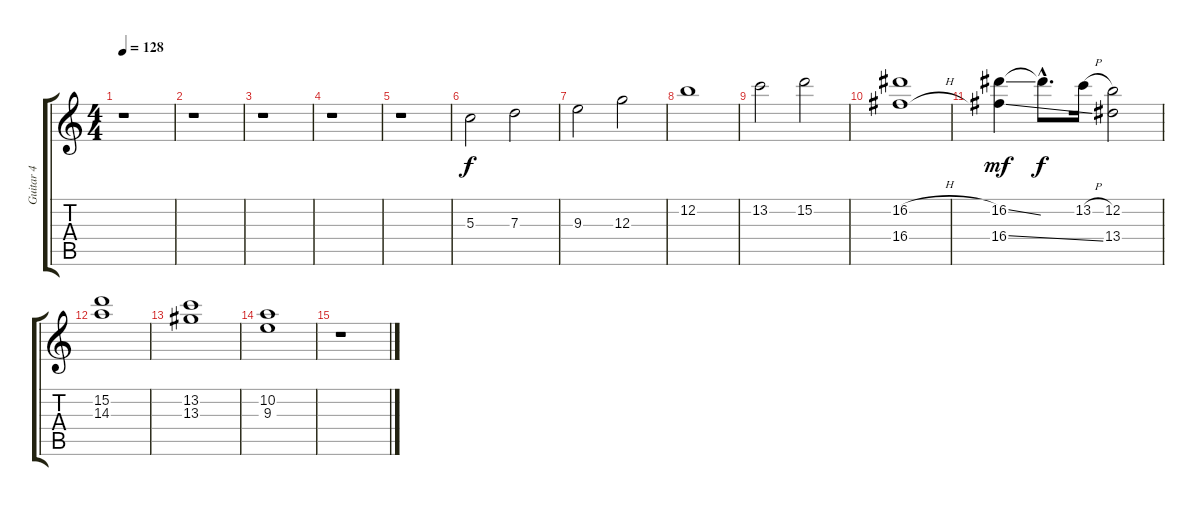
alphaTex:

\track ("Guitar 4" "Guitar 4") {instrument overdrivenguitar}
\staff {score tabs}
\tuning (E4 B3 G3 D3 A2 E2) {hide}
\ts (4 4)
\tempo 128
\clef g2
\ks c
r.1{dy f} |
r.1 |
r.1 |
r.1 |
r.1 |
5.3.2 7.3.2 |
9.3.2 12.3.2 |
12.2.1 |
13.2.2 15.2.2 |
(16.2{h} 16.4{h}).1 |
(16.2{ss} 16.4{ss}).4{dy mf} 16.2{hac t}.8{d dy f} 13.2{h}.16 (12.2 13.4).2 |
(15.2 14.3).1 |
(13.2 13.3).1 |
(10.2 9.3).1 |
r.1
